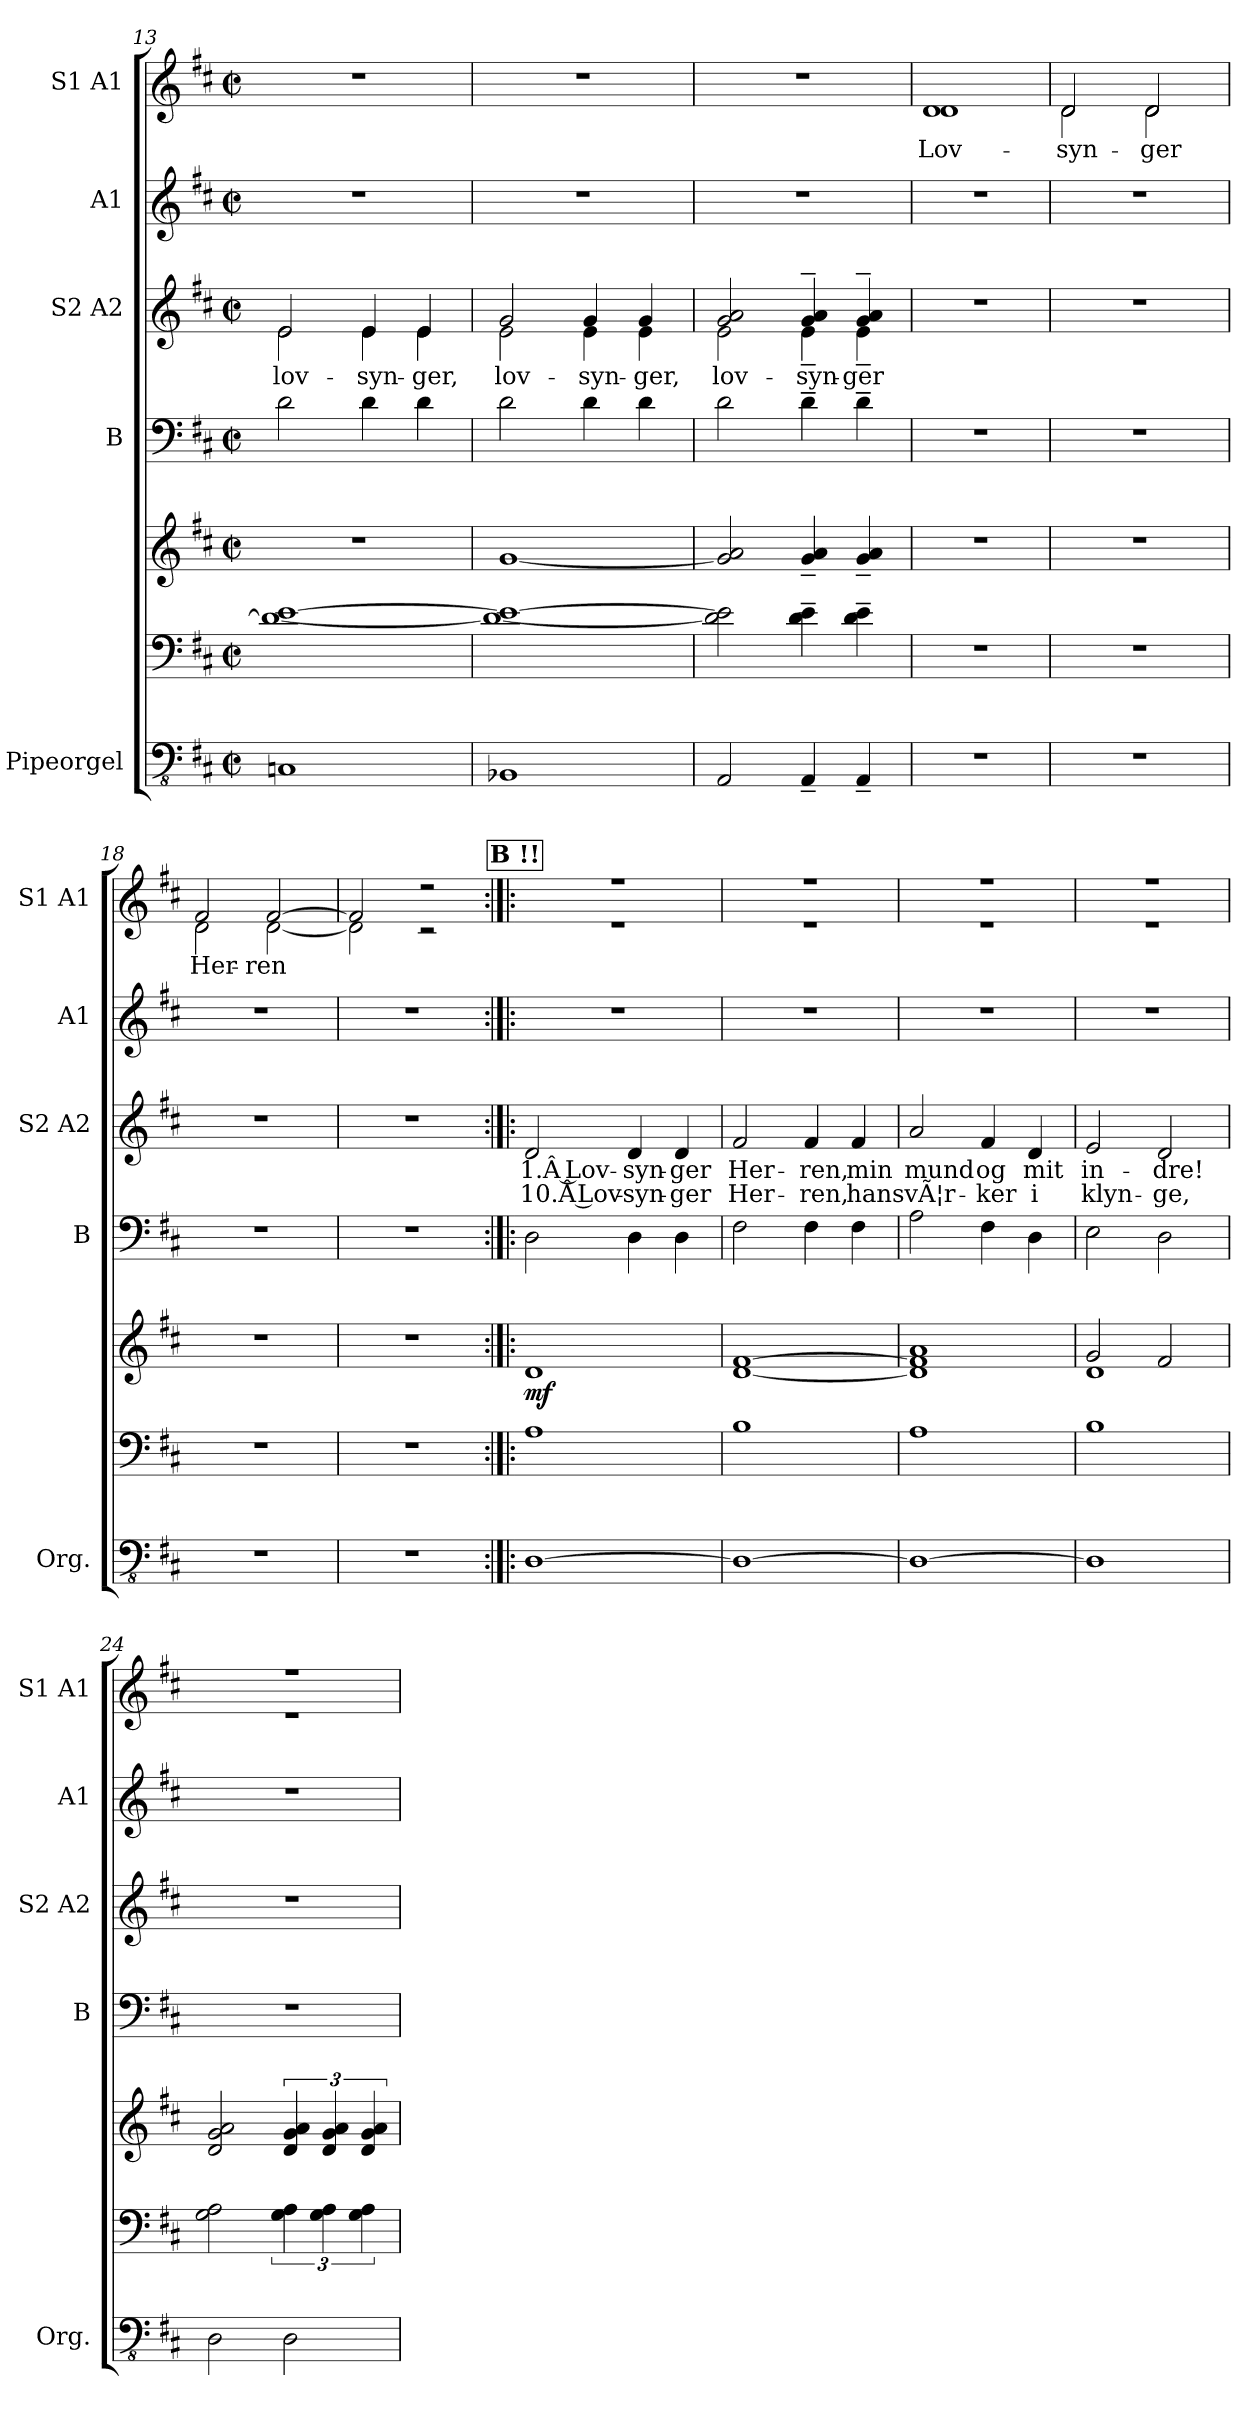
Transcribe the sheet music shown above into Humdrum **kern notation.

**kern	**kern	**kern	**dynam	**kern	**kern	**text	**text	**kern	**kern	**text
*part5	*part5	*part5	*part5	*part4	*part3	*part3	*part3	*part2	*part1	*part1
*staff7	*staff6	*staff5	*staff5/6/7	*staff4	*staff3	*staff3	*staff3	*staff2	*staff1	*staff1
*I"Pipeorgel	*	*	*	*I"B	*I"S2 A2	*	*	*I"A1	*I"S1 A1	*
*I'Org.	*	*	*	*I'B	*I'S2 A2	*	*	*I'A1	*I'S1 A1	*
*clefFv4	*clefF4	*clefG2	*	*clefF4	*clefG2	*	*	*clefG2	*clefG2	*
*k[f#c#]	*k[f#c#]	*k[f#c#]	*	*k[f#c#]	*k[f#c#]	*	*	*k[f#c#]	*k[f#c#]	*
*M2/2	*M2/2	*M2/2	*	*M2/2	*M2/2	*	*	*M2/2	*M2/2	*
*met(c|)	*met(c|)	*met(c|)	*	*met(c|)	*met(c|)	*	*	*met(c|)	*met(c|)	*
=13	=13	=13	=13	=13	=13	=13	=13	=13	=13	=13
!	!	!	!	!	!	!LO:LY:b	!	!	!	!
*	*	*	*	*	*^	*	*	*	*	*
1CCn	1d_ [1e	1r	.	2d\	2e/	2e\	lov-	.	1r	1r	.
!	!	!	!	!	!	!	!LO:LY:b	!	!	!	!
.	.	.	.	4d\	4e/	4e\	-syn-	.	.	.	.
!	!	!	!	!	!	!	!LO:LY:b	!	!	!	!
.	.	.	.	4d\	4e/	4e\	-ger,	.	.	.	.
=14	=14	=14	=14	=14	=14	=14	=14	=14	=14	=14	=14
!	!	!	!	!	!	!	!LO:LY:b	!	!	!	!
1BBB-X	1d_ 1e_	[1g	.	2d\	2g/	2e\	lov-	.	1r	1r	.
!	!	!	!	!	!	!	!LO:LY:b	!	!	!	!
.	.	.	.	4d\	4g/	4e\	-syn-	.	.	.	.
!	!	!	!	!	!	!	!LO:LY:b	!	!	!	!
.	.	.	.	4d\	4g/	4e\	-ger,	.	.	.	.
=15	=15	=15	=15	=15	=15	=15	=15	=15	=15	=15	=15
!	!	!	!	!	!	!	!LO:LY:b	!	!	!	!
2AAA/	2d\] 2e\]	2g/] 2a/	.	2d\	2g/ 2a/	2e\	lov-	.	1r	1r	.
!	!	!	!	!	!	!	!LO:LY:b	!	!	!	!
4AAA~/	4d\~ 4e\~	4g/~ 4a/~	.	4d~\	4g/~ 4a/~	4e~\	-syn-	.	.	.	.
!	!	!	!	!	!	!	!LO:LY:b	!	!	!	!
4AAA~/	4d\~ 4e\~	4g/~ 4a/~	.	4d~\	4g/~ 4a/~	4e~\	-ger	.	.	.	.
=16	=16	=16	=16	=16	=16	=16	=16	=16	=16	=16	=16
!	!	!	!	!	!	!	!	!	!	!	!LO:LY:b
*	*	*	*	*	*v	*v	*	*	*	*^	*
1r	1r	1r	.	1r	1r	.	.	1r	1d	1d	Lov-
=17	=17	=17	=17	=17	=17	=17	=17	=17	=17	=17	=17
!	!	!	!	!	!	!	!	!	!	!	!LO:LY:b
1r	1r	1r	.	1r	1r	.	.	1r	2d/	2d\	-syn-
!	!	!	!	!	!	!	!	!	!	!	!LO:LY:b
.	.	.	.	.	.	.	.	.	2d/	2d\	-ger
=18	=18	=18	=18	=18	=18	=18	=18	=18	=18	=18	=18
!	!	!	!	!	!	!	!	!	!	!	!LO:LY:b
1r	1r	1r	.	1r	1r	.	.	1r	2f#/	2d\	Her-
!	!	!	!	!	!	!	!	!	!	!	!LO:LY:b
.	.	.	.	.	.	.	.	.	[2f#/	[2d\	-ren
!!LO:PB:g=z	!!
=19	=19	=19	=19	=19	=19	=19	=19	=19	=19	=19	=19
1r	1r	1r	.	1r	1r	.	.	1r	2f#/]	2d\]	.
.	.	.	.	.	.	.	.	.	2r	2r	.
!!LO:REH:place=s1:a:B:fs=14:t=B	!!
=20:|!|:	=20:|!|:	=20:|!|:	=20:|!|:	=20:|!|:	=20:|!|:	=20:|!|:	=20:|!|:	=20:|!|:	=20:|!|:	=20:|!|:	=20:|!|:
!	!	!	!LO:DY:b	!	!	!LO:LY:b	!LO:LY:b	!	!	!	!
[1DD	1A	1d	mf	2D\	2d/	1.Â Lov-	10.Â Lov-	1r	1r	1r	.
!	!	!	!	!	!	!LO:LY:b	!LO:LY:b	!	!	!	!
.	.	.	.	4D\	4d/	-syn-	-syn-	.	.	.	.
!	!	!	!	!	!	!LO:LY:b	!LO:LY:b	!	!	!	!
.	.	.	.	4D\	4d/	-ger	-ger	.	.	.	.
=21	=21	=21	=21	=21	=21	=21	=21	=21	=21	=21	=21
!	!	!	!	!	!	!LO:LY:b	!LO:LY:b	!	!	!	!
1DD_	1B	[1d [1f#	.	2F#\	2f#/	Her-	Her-	1r	1r	1r	.
!	!	!	!	!	!	!LO:LY:b	!LO:LY:b	!	!	!	!
.	.	.	.	4F#\	4f#/	-ren,	-ren,	.	.	.	.
!	!	!	!	!	!	!LO:LY:b	!LO:LY:b	!	!	!	!
.	.	.	.	4F#\	4f#/	min	hans	.	.	.	.
=22	=22	=22	=22	=22	=22	=22	=22	=22	=22	=22	=22
!	!	!	!	!	!	!LO:LY:b	!LO:LY:b	!	!	!	!
1DD_	1A	1d] 1f#] 1a	.	2A\	2a/	mund	vÃ¦r-	1r	1r	1r	.
!	!	!	!	!	!	!LO:LY:b	!LO:LY:b	!	!	!	!
.	.	.	.	4F#\	4f#/	og	-ker	.	.	.	.
!	!	!	!	!	!	!LO:LY:b	!LO:LY:b	!	!	!	!
.	.	.	.	4D\	4d/	mit	i	.	.	.	.
=23	=23	=23	=23	=23	=23	=23	=23	=23	=23	=23	=23
*	*	*^	*	*	*	*	*	*	*	*	*
!	!	!	!	!	!	!	!LO:LY:b	!LO:LY:b	!	!	!	!
1DD]	1B	2g/	1d	.	2E\	2e/	in-	klyn-	1r	1r	1r	.
!	!	!	!	!	!	!	!LO:LY:b	!LO:LY:b	!	!	!	!
.	.	2f#/	.	.	2D\	2d/	-dre!	-ge,	.	.	.	.
*	*	*v	*v	*	*	*	*	*	*	*	*	*
=24	=24	=24	=24	=24	=24	=24	=24	=24	=24	=24	=24
2DD\	2G\ 2A\	2d/ 2g/ 2a/	.	1r	1r	.	.	1r	1r	1r	.
2DD\	6G\ 6A\	6d/ 6g/ 6a/	.	.	.	.	.	.	.	.	.
.	6G\ 6A\	6d/ 6g/ 6a/	.	.	.	.	.	.	.	.	.
.	6G\ 6A\	6d/ 6g/ 6a/	.	.	.	.	.	.	.	.	.
*	*	*	*	*	*	*	*	*	*v	*v	*
=	=	=	=	=	=	=	=	=	=	=
*-	*-	*-	*-	*-	*-	*-	*-	*-	*-	*-
